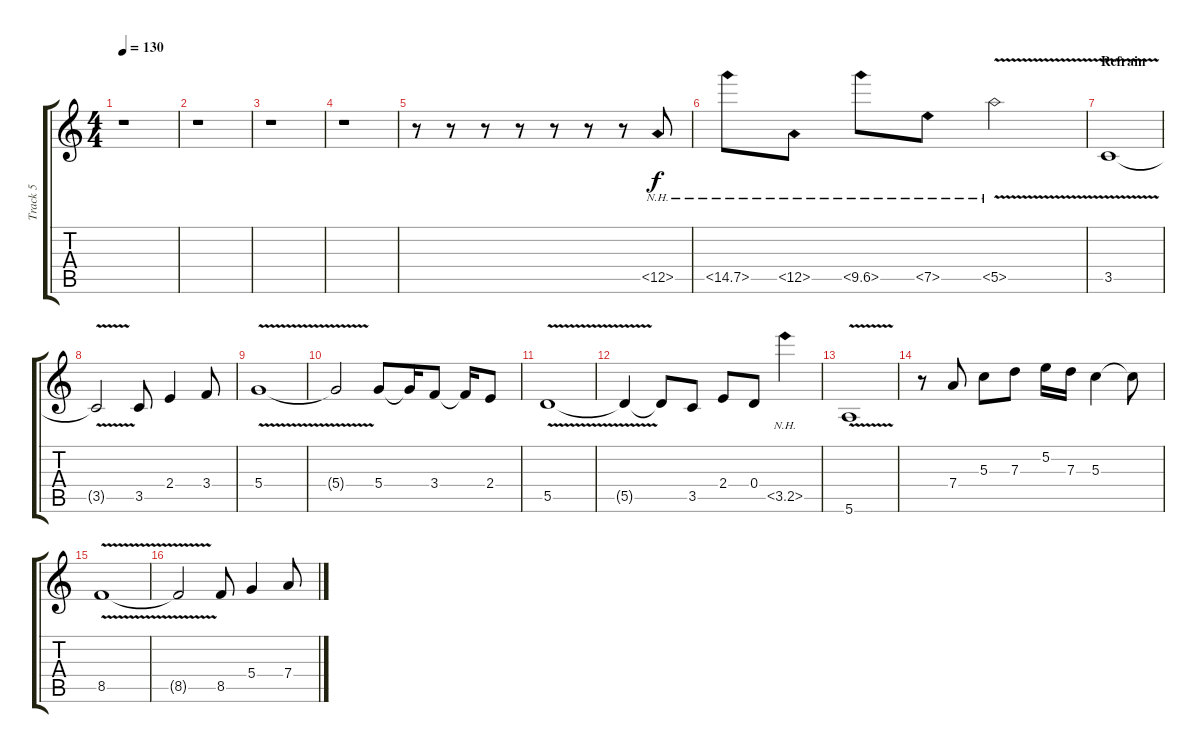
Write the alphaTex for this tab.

\track ("Track 5" "Track 5") {instrument overdrivenguitar}
\staff {score tabs}
\tuning (E4 B3 G3 D3 A2 E2) {hide}
\ts (4 4)
\tempo 130
\clef g2
\ks c
r.1{dy f} |
r.1 |
r.1 |
r.1 |
r.8 r.8 r.8 r.8 r.8 r.8 r.8 12.5{nh}.8 |
15.5{nh}.8 12.5{nh}.8 10.5{nh}.8 7.5{nh}.8 5.5{nh v}.2 |
\section ("" "Refrain")
3.5{v}.1 |
3.5{t}.2 3.5.8 2.4.4 3.4.8 |
5.4{v}.1 |
5.4{t}.2 5.4.8 5.4{t}.16 3.4.8 3.4{t}.16 2.4.8 |
5.5{v}.1 |
5.5{t}.4 5.5{t}.8 3.5.8 2.4.8 0.4.8 3.5{nh}.4 |
5.6{v}.1 |
r.8 7.4.8 5.3.8 7.3.8 5.2.16 7.3.16 5.3.4 5.3{t}.8 |
8.5{v}.1 |
8.5{t}.2 8.5.8 5.4.4 7.4.8
